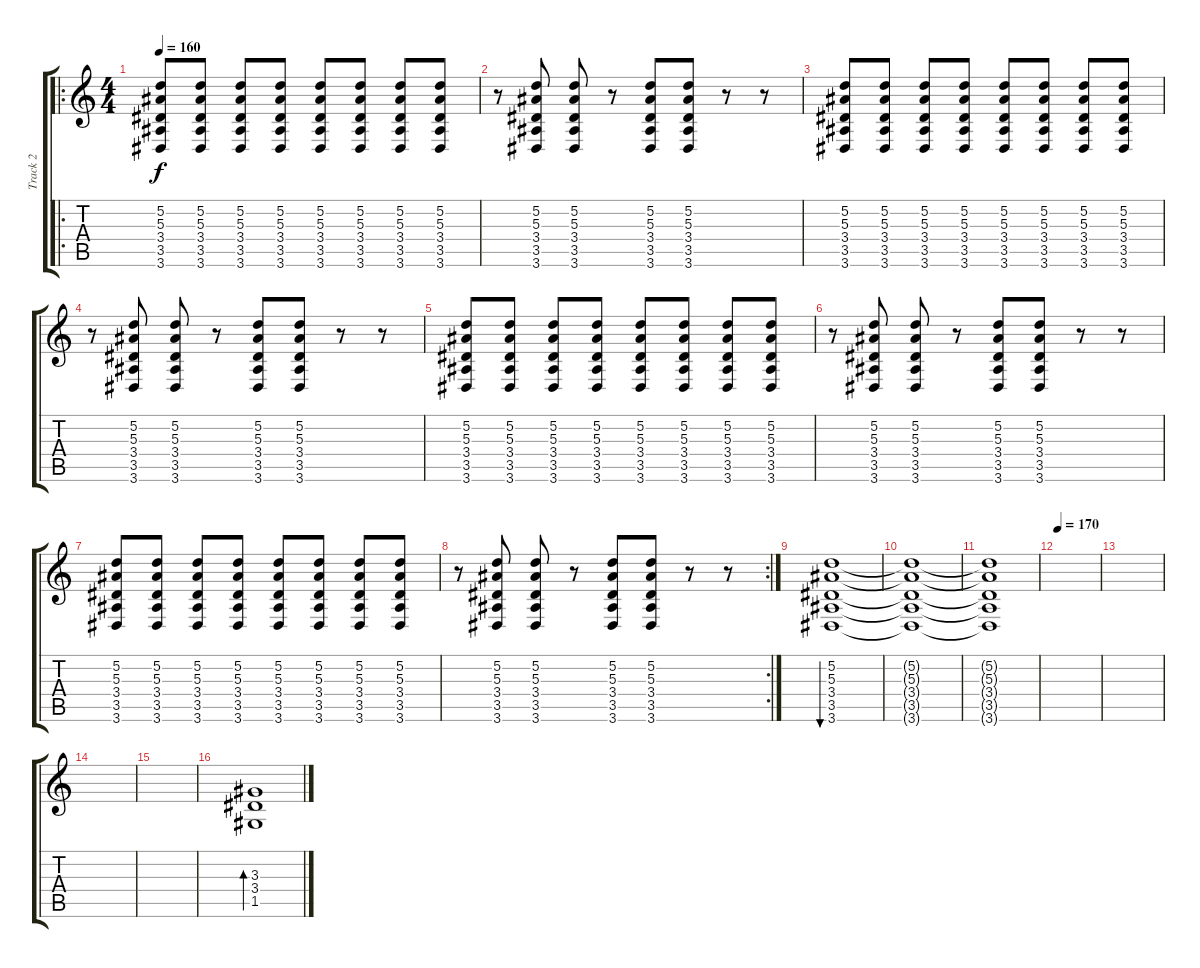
\track ("Track 2" "Track 2") {instrument distortionguitar}
\staff {score tabs}
\tuning (D4 A3 F3 C3 G2 C2) {hide}
\ro
\ts (4 4)
\tempo 160
\clef g2
\ks c
(5.2 5.3 3.4 3.5 3.6).8{dy f} (5.2 5.3 3.4 3.5 3.6).8 (5.2 5.3 3.4 3.5 3.6).8 (5.2 5.3 3.4 3.5 3.6).8 (5.2 5.3 3.4 3.5 3.6).8 (5.2 5.3 3.4 3.5 3.6).8 (5.2 5.3 3.4 3.5 3.6).8 (5.2 5.3 3.4 3.5 3.6).8 |
r.8 (5.2 5.3 3.4 3.5 3.6).8 (5.2 5.3 3.4 3.5 3.6).8 r.8 (5.2 5.3 3.4 3.5 3.6).8 (5.2 5.3 3.4 3.5 3.6).8 r.8 r.8 |
(5.2 5.3 3.4 3.5 3.6).8 (5.2 5.3 3.4 3.5 3.6).8 (5.2 5.3 3.4 3.5 3.6).8 (5.2 5.3 3.4 3.5 3.6).8 (5.2 5.3 3.4 3.5 3.6).8 (5.2 5.3 3.4 3.5 3.6).8 (5.2 5.3 3.4 3.5 3.6).8 (5.2 5.3 3.4 3.5 3.6).8 |
r.8 (5.2 5.3 3.4 3.5 3.6).8 (5.2 5.3 3.4 3.5 3.6).8 r.8 (5.2 5.3 3.4 3.5 3.6).8 (5.2 5.3 3.4 3.5 3.6).8 r.8 r.8 |
(5.2 5.3 3.4 3.5 3.6).8 (5.2 5.3 3.4 3.5 3.6).8 (5.2 5.3 3.4 3.5 3.6).8 (5.2 5.3 3.4 3.5 3.6).8 (5.2 5.3 3.4 3.5 3.6).8 (5.2 5.3 3.4 3.5 3.6).8 (5.2 5.3 3.4 3.5 3.6).8 (5.2 5.3 3.4 3.5 3.6).8 |
r.8 (5.2 5.3 3.4 3.5 3.6).8 (5.2 5.3 3.4 3.5 3.6).8 r.8 (5.2 5.3 3.4 3.5 3.6).8 (5.2 5.3 3.4 3.5 3.6).8 r.8 r.8 |
(5.2 5.3 3.4 3.5 3.6).8 (5.2 5.3 3.4 3.5 3.6).8 (5.2 5.3 3.4 3.5 3.6).8 (5.2 5.3 3.4 3.5 3.6).8 (5.2 5.3 3.4 3.5 3.6).8 (5.2 5.3 3.4 3.5 3.6).8 (5.2 5.3 3.4 3.5 3.6).8 (5.2 5.3 3.4 3.5 3.6).8 |
\rc 2
r.8 (5.2 5.3 3.4 3.5 3.6).8 (5.2 5.3 3.4 3.5 3.6).8 r.8 (5.2 5.3 3.4 3.5 3.6).8 (5.2 5.3 3.4 3.5 3.6).8 r.8 r.8 |
(5.2 5.3 3.4 3.5 3.6).1{bu 480} |
(5.2{t} 5.3{t} 3.4{t} 3.5{t} 3.6{t}).1 |
(5.2{t} 5.3{t} 3.4{t} 3.5{t} 3.6{t}).1 |
\tempo 170
|
|
|
|
(3.3 3.4 1.5).1{bd 120 volume 9 instrument acousticguitarsteel}
